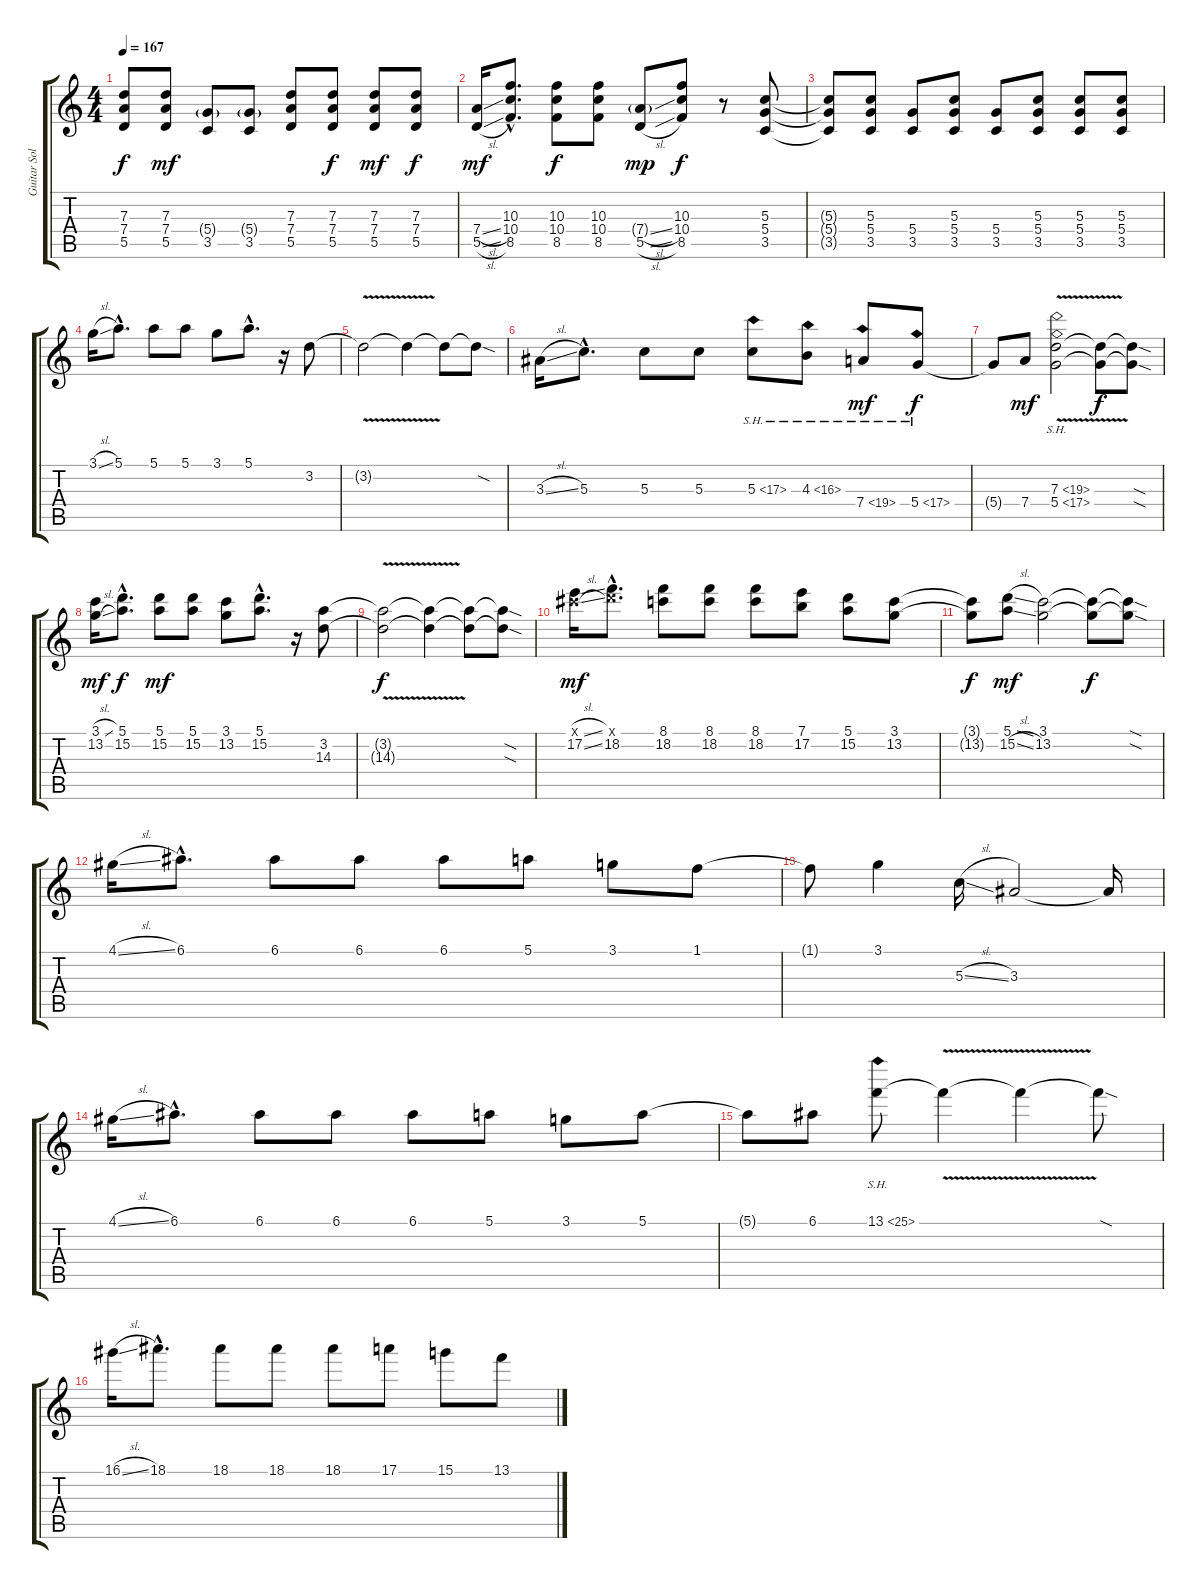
\track ("Guitar Solo" "Guitar Sol") {instrument distortionguitar}
\staff {score tabs}
\tuning (E4 B3 G3 D3 A2 E2) {hide}
\ts (4 4)
\tempo 167
\clef g2
\ks c
(7.3{t} 7.4{t} 5.5{t}).8{dy f} (7.3 7.4 5.5).8{dy mf} (5.4{g} 3.5).8 (5.4{g} 3.5).8 (7.3 7.4 5.5).8 (7.3 7.4 5.5).8{dy f} (7.3 7.4 5.5).8{dy mf} (7.3 7.4 5.5).8{dy f} |
(7.4{sl} 5.5{sl}).16{dy mf} (10.3{hac} 10.4{hac} 8.5{hac}).8{d} (10.3 10.4 8.5).8{dy f} (10.3 10.4 8.5).8 (7.4{sl g} 5.5{sl}).8{dy mp} (10.3 10.4 8.5).8{dy f} r.8 (5.3 5.4 3.5).8 |
(5.3{t} 5.4{t} 3.5{t}).8 (5.3 5.4 3.5).8 (5.4 3.5).8 (5.3 5.4 3.5).8 (5.4 3.5).8 (5.3 5.4 3.5).8 (5.3 5.4 3.5).8 (5.3 5.4 3.5).8 |
3.1{sl}.16 5.1{hac}.8{d} 5.1.8 5.1.8 3.1.8 5.1{hac}.8{d} r.16 3.2.8 |
3.2{v t}.2 3.2{t}.4 3.2{t}.8 3.2{sod t}.8 |
3.3{sl}.16 5.3{hac}.8{d} 5.3.8 5.3.8 5.3{sh 12}.8 4.3{sh 12}.8 7.4{sh 12}.8{dy mf} 5.4{sh 12}.8{dy f} |
5.4{t}.8 7.4.8{dy mf} (7.3{sh 12 v} 5.4{sh 12}).2 (7.3{t} 5.4{t}).8{dy f} (7.3{sod t} 5.4{sod t}).8 |
(3.1{sl} 13.2).16{dy mf} (5.1{hac} 15.2{hac}).8{d dy f} (5.1 15.2).8{dy mf} (5.1 15.2).8 (3.1 13.2).8 (5.1{hac} 15.2{hac}).8{d} r.16 (3.2 14.3).8 |
(3.2{v t} 14.3{v t}).2{dy f} (3.2{t} 14.3{t}).4 (3.2{t} 14.3{t}).8 (3.2{sod t} 14.3{sod t}).8 |
(9.1{sl x} 17.2{ss}).16{dy mf} (10.1{hac x} 18.2{hac}).8{d} (8.1 18.2).8 (8.1 18.2).8 (8.1 18.2).8 (7.1 17.2).8 (5.1 15.2).8 (3.1 13.2).8 |
(3.1{t} 13.2{t}).8{dy f} (5.1{sl} 15.2{sl}).8{dy mf} (3.1 13.2).2 (3.1{t} 13.2{t}).8{dy f} (3.1{sod t} 13.2{sod t}).8 |
4.1{sl}.16 6.1{hac}.8{d} 6.1.8 6.1.8 6.1.8 5.1.8 3.1.8 1.1.8 |
1.1{t}.8 3.1.4 5.3{sl}.16 3.3.2 3.3{t}.16 |
4.1{sl}.16 6.1{hac}.8{d} 6.1.8 6.1.8 6.1.8 5.1.8 3.1.8 5.1.8 |
5.1{t}.8 6.1.8 13.1{sh 12}.8 13.1{v t}.4 13.1{t}.4 13.1{sod t}.8 |
16.1{sl}.16 18.1{hac}.8{d} 18.1.8 18.1.8 18.1.8 17.1.8 15.1.8 13.1.8
